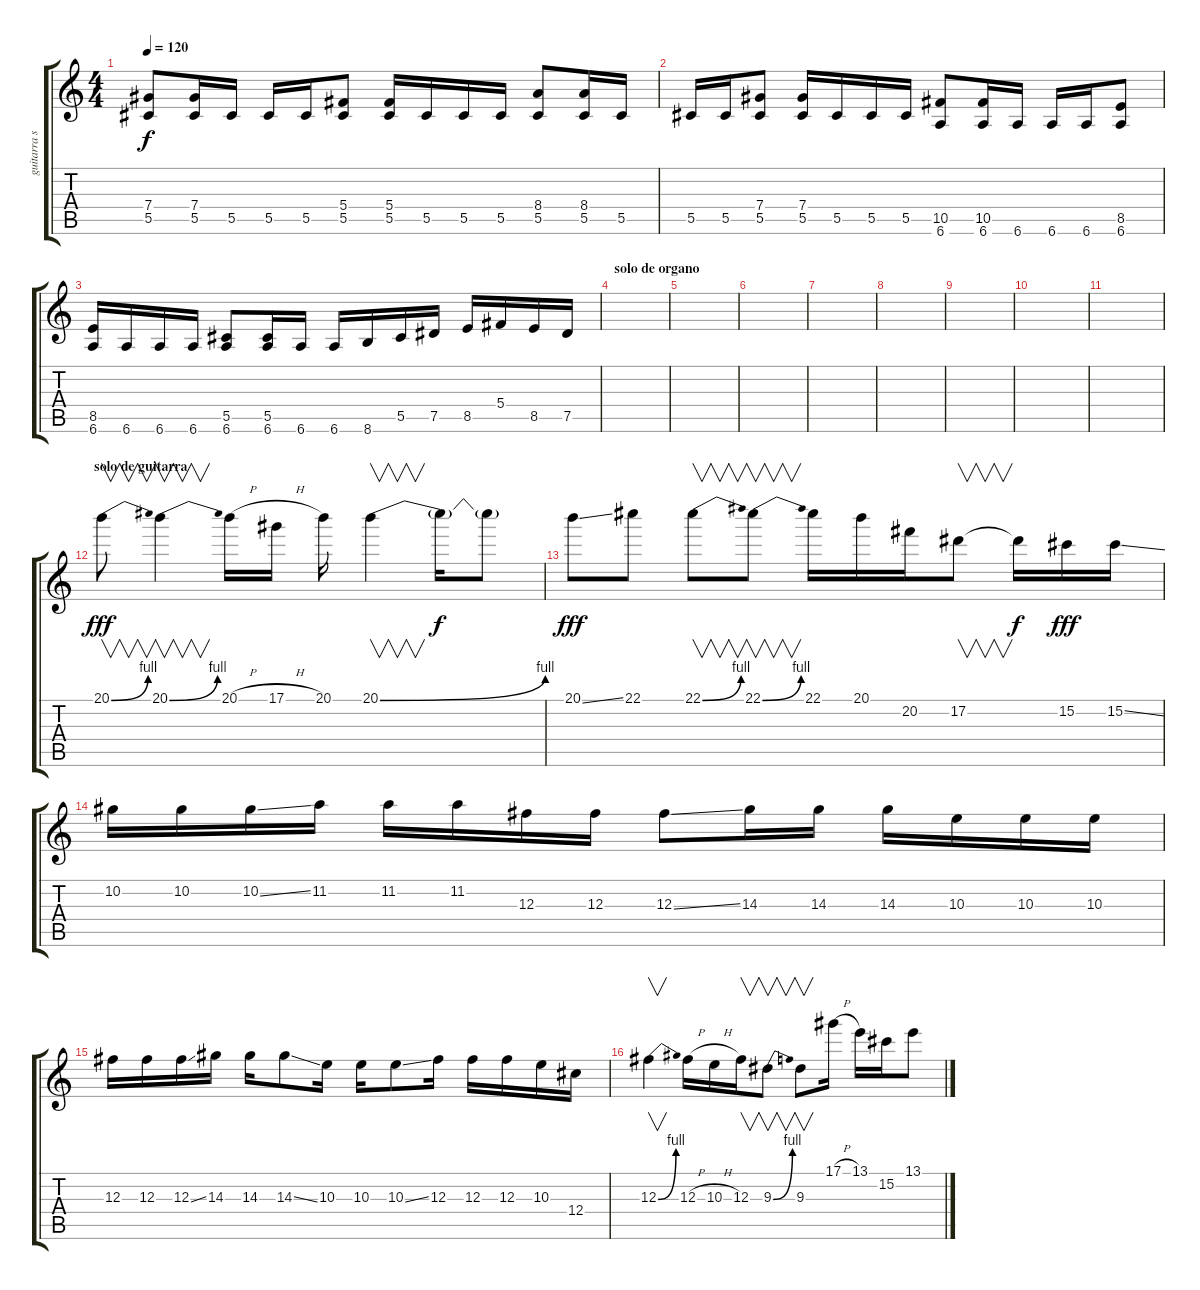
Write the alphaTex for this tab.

\track ("guitarra solista" "guitarra s") {instrument distortionguitar}
\staff {score tabs}
\tuning (Eb4 Bb3 Gb3 Db3 Ab2 Eb2) {hide}
\ts (4 4)
\tempo 120
\clef g2
\ks c
(7.4 5.5).8{dy f} (7.4 5.5).16 5.5.16 5.5.16 5.5.16 (5.4 5.5).8 (5.4 5.5).16 5.5.16 5.5.16 5.5.16 (8.4 5.5).8 (8.4 5.5).16 5.5.16 |
5.5.16 5.5.16 (7.4 5.5).8 (7.4 5.5).16 5.5.16 5.5.16 5.5.16 (10.5 6.6).8 (10.5 6.6).16 6.6.16 6.6.16 6.6.16 (8.5 6.6).8 |
(8.5 6.6).16 6.6.16 6.6.16 6.6.16 (5.5 6.6).8 (5.5 6.6).16 6.6.16 6.6.16 8.6.16 5.5.16 7.5.16 8.5.16 5.4.16 8.5.16 7.5.16 |
\section ("" "solo de organo")
|
|
|
|
|
|
|
|
\section ("" "solo de guitarra")
20.1{be (bend 0 0 60 4)}.8{v dy fff} 20.1{be (bend 0 0 60 4)}.4{v} 20.1{h}.16 17.1{h}.16 20.1.16 20.1{be (bend 0 0 60 4)}.4{v} 20.1{t}.16{dy f} 20.1{t}.8 |
20.1{ss}.8{dy fff} 22.1.8 22.1{be (bend 0 0 60 4)}.8{v} 22.1{be (bend 0 0 60 4)}.8{v} 22.1.16 20.1.16 20.2.16 17.2.8{v} 17.2{t}.16{dy f} 15.2.16{dy fff} 15.2{ss}.16 |
10.2.16 10.2.16 10.2{ss}.16 11.2.16 11.2.16 11.2.16 12.3.16 12.3.16 12.3{ss}.8 14.3.16 14.3.16 14.3.16 10.3.16 10.3.16 10.3.16 |
12.3.16 12.3.16 12.3{ss}.16 14.3.16 14.3.16 14.3{ss}.8 10.3.16 10.3.16 10.3{ss}.8 12.3.16 12.3.16 12.3.16 10.3.16 12.4.16 |
12.3{be (bend 0 0 60 4)}.4{v} 12.3{h}.16 10.3{h}.16 12.3.16{v} 9.3{be (bend 0 0 60 4)}.8{v} 9.3.8{v} 17.1{h}.16 13.1.16 15.2.16 13.1.8
